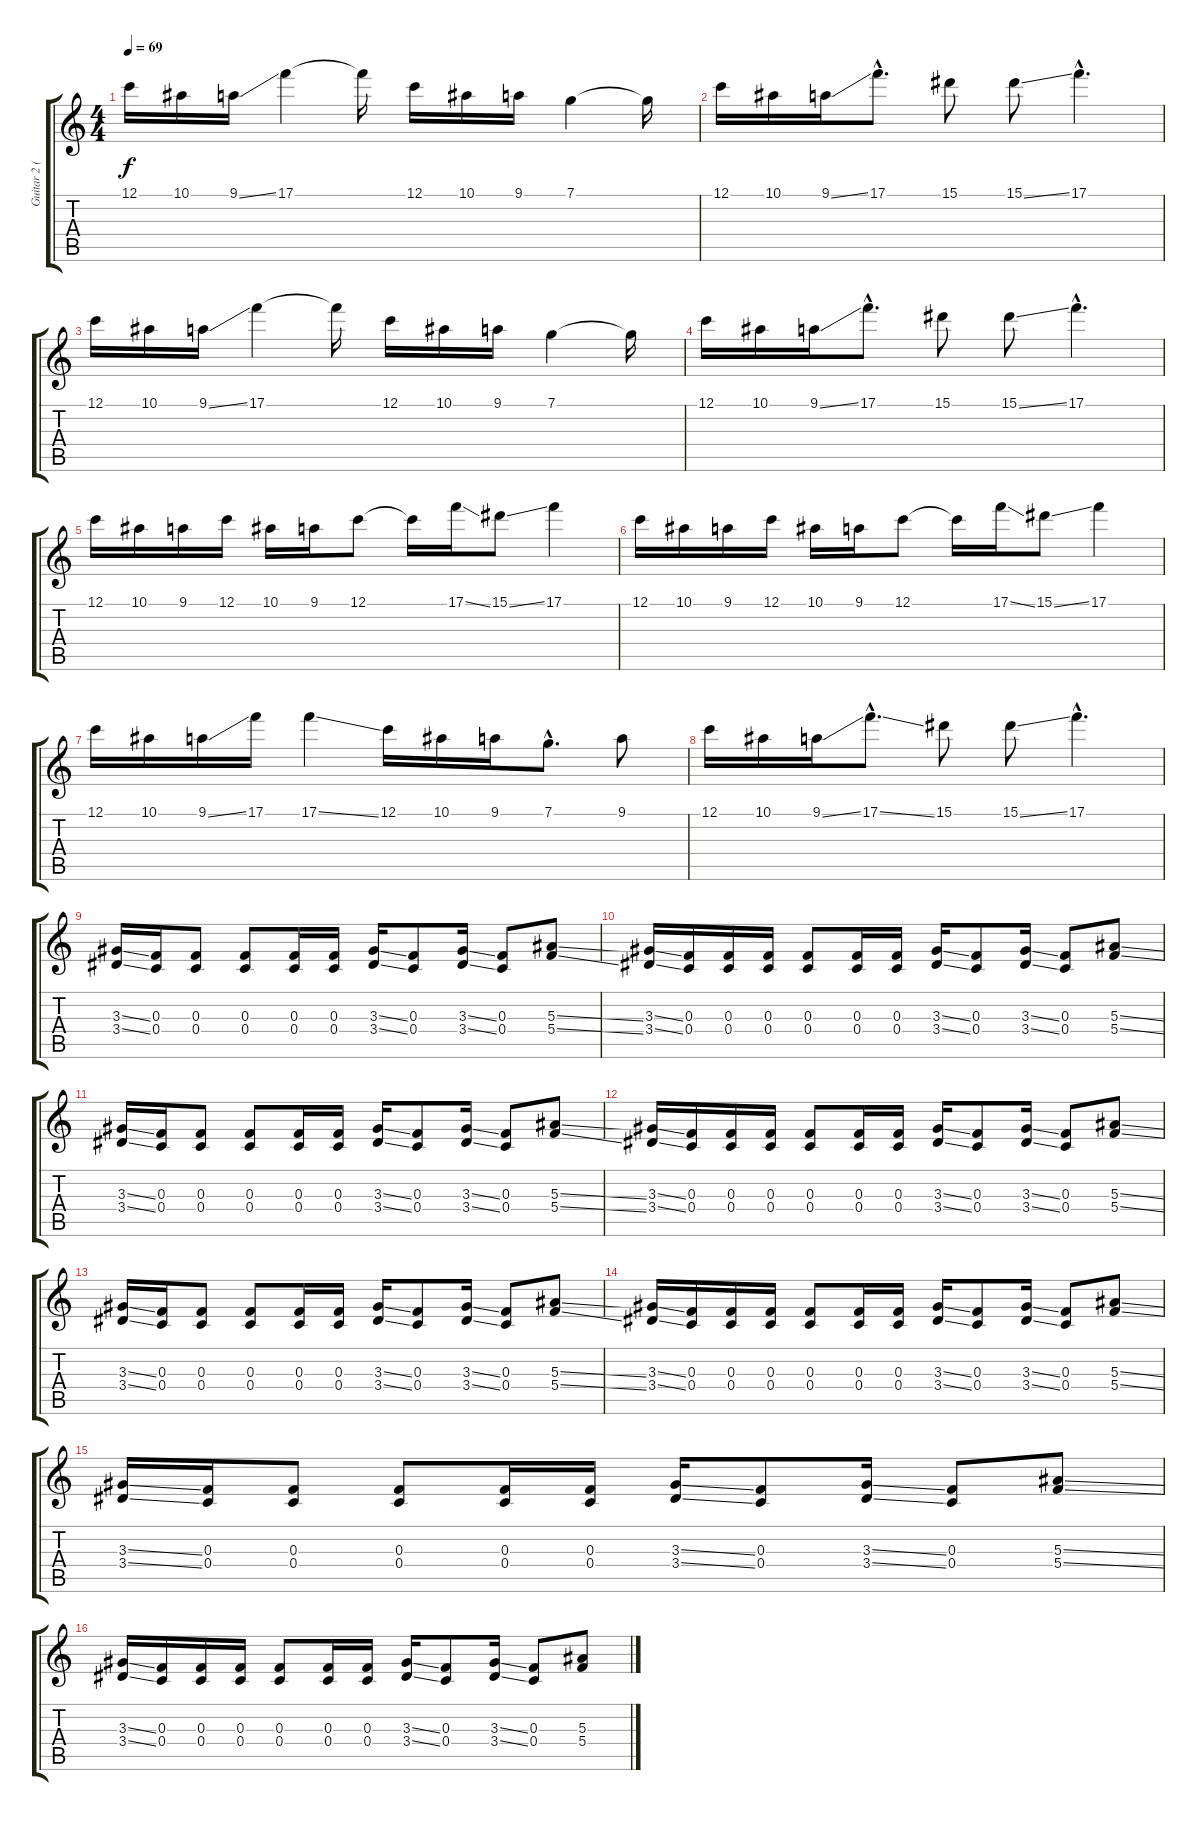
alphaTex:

\track ("Guitar 2 (w/slide)" "Guitar 2 (") {instrument overdrivenguitar}
\staff {score tabs}
\tuning (C4 A3 F3 C3 A2 F2) {hide}
\ts (4 4)
\tempo 69
\clef g2
\ks c
12.1.16{dy f} 10.1.16 9.1{ss}.16 17.1.4 17.1{t}.16 12.1.16 10.1.16 9.1.16 7.1.4 7.1{t}.16 |
12.1.16 10.1.16 9.1{ss}.16 17.1{hac}.8{d} 15.1.8 15.1{ss}.8 17.1{hac}.4{d} |
12.1.16 10.1.16 9.1{ss}.16 17.1.4 17.1{t}.16 12.1.16 10.1.16 9.1.16 7.1.4 7.1{t}.16 |
12.1.16 10.1.16 9.1{ss}.16 17.1{hac}.8{d} 15.1.8 15.1{ss}.8 17.1{hac}.4{d} |
12.1.16 10.1.16 9.1.16 12.1.16 10.1.16 9.1.16 12.1.8 12.1{t}.16 17.1{ss}.16 15.1{ss}.8 17.1.4 |
12.1.16 10.1.16 9.1.16 12.1.16 10.1.16 9.1.16 12.1.8 12.1{t}.16 17.1{ss}.16 15.1{ss}.8 17.1.4 |
12.1.16 10.1.16 9.1{ss}.16 17.1.16 17.1{ss}.4 12.1.16 10.1.16 9.1.16 7.1{hac}.8{d} 9.1.8 |
12.1.16 10.1.16 9.1{ss}.16 17.1{ss hac}.8{d} 15.1.8 15.1{ss}.8 17.1{hac}.4{d} |
(3.3{ss} 3.4{ss}).16 (0.3 0.4).16 (0.3 0.4).8 (0.3 0.4).8 (0.3 0.4).16 (0.3 0.4).16 (3.3{ss} 3.4{ss}).16 (0.3 0.4).8 (3.3{ss} 3.4{ss}).16 (0.3 0.4).8 (5.3{ss} 5.4{ss}).8 |
(3.3{ss} 3.4{ss}).16 (0.3 0.4).16 (0.3 0.4).16 (0.3 0.4).16 (0.3 0.4).8 (0.3 0.4).16 (0.3 0.4).16 (3.3{ss} 3.4{ss}).16 (0.3 0.4).8 (3.3{ss} 3.4{ss}).16 (0.3 0.4).8 (5.3{ss} 5.4{ss}).8 |
(3.3{ss} 3.4{ss}).16 (0.3 0.4).16 (0.3 0.4).8 (0.3 0.4).8 (0.3 0.4).16 (0.3 0.4).16 (3.3{ss} 3.4{ss}).16 (0.3 0.4).8 (3.3{ss} 3.4{ss}).16 (0.3 0.4).8 (5.3{ss} 5.4{ss}).8 |
(3.3{ss} 3.4{ss}).16 (0.3 0.4).16 (0.3 0.4).16 (0.3 0.4).16 (0.3 0.4).8 (0.3 0.4).16 (0.3 0.4).16 (3.3{ss} 3.4{ss}).16 (0.3 0.4).8 (3.3{ss} 3.4{ss}).16 (0.3 0.4).8 (5.3{ss} 5.4{ss}).8 |
(3.3{ss} 3.4{ss}).16 (0.3 0.4).16 (0.3 0.4).8 (0.3 0.4).8 (0.3 0.4).16 (0.3 0.4).16 (3.3{ss} 3.4{ss}).16 (0.3 0.4).8 (3.3{ss} 3.4{ss}).16 (0.3 0.4).8 (5.3{ss} 5.4{ss}).8 |
(3.3{ss} 3.4{ss}).16 (0.3 0.4).16 (0.3 0.4).16 (0.3 0.4).16 (0.3 0.4).8 (0.3 0.4).16 (0.3 0.4).16 (3.3{ss} 3.4{ss}).16 (0.3 0.4).8 (3.3{ss} 3.4{ss}).16 (0.3 0.4).8 (5.3{ss} 5.4{ss}).8 |
(3.3{ss} 3.4{ss}).16 (0.3 0.4).16 (0.3 0.4).8 (0.3 0.4).8 (0.3 0.4).16 (0.3 0.4).16 (3.3{ss} 3.4{ss}).16 (0.3 0.4).8 (3.3{ss} 3.4{ss}).16 (0.3 0.4).8 (5.3{ss} 5.4{ss}).8 |
(3.3{ss} 3.4{ss}).16 (0.3 0.4).16 (0.3 0.4).16 (0.3 0.4).16 (0.3 0.4).8 (0.3 0.4).16 (0.3 0.4).16 (3.3{ss} 3.4{ss}).16 (0.3 0.4).8 (3.3{ss} 3.4{ss}).16 (0.3 0.4).8 (5.3{ss} 5.4{ss}).8
